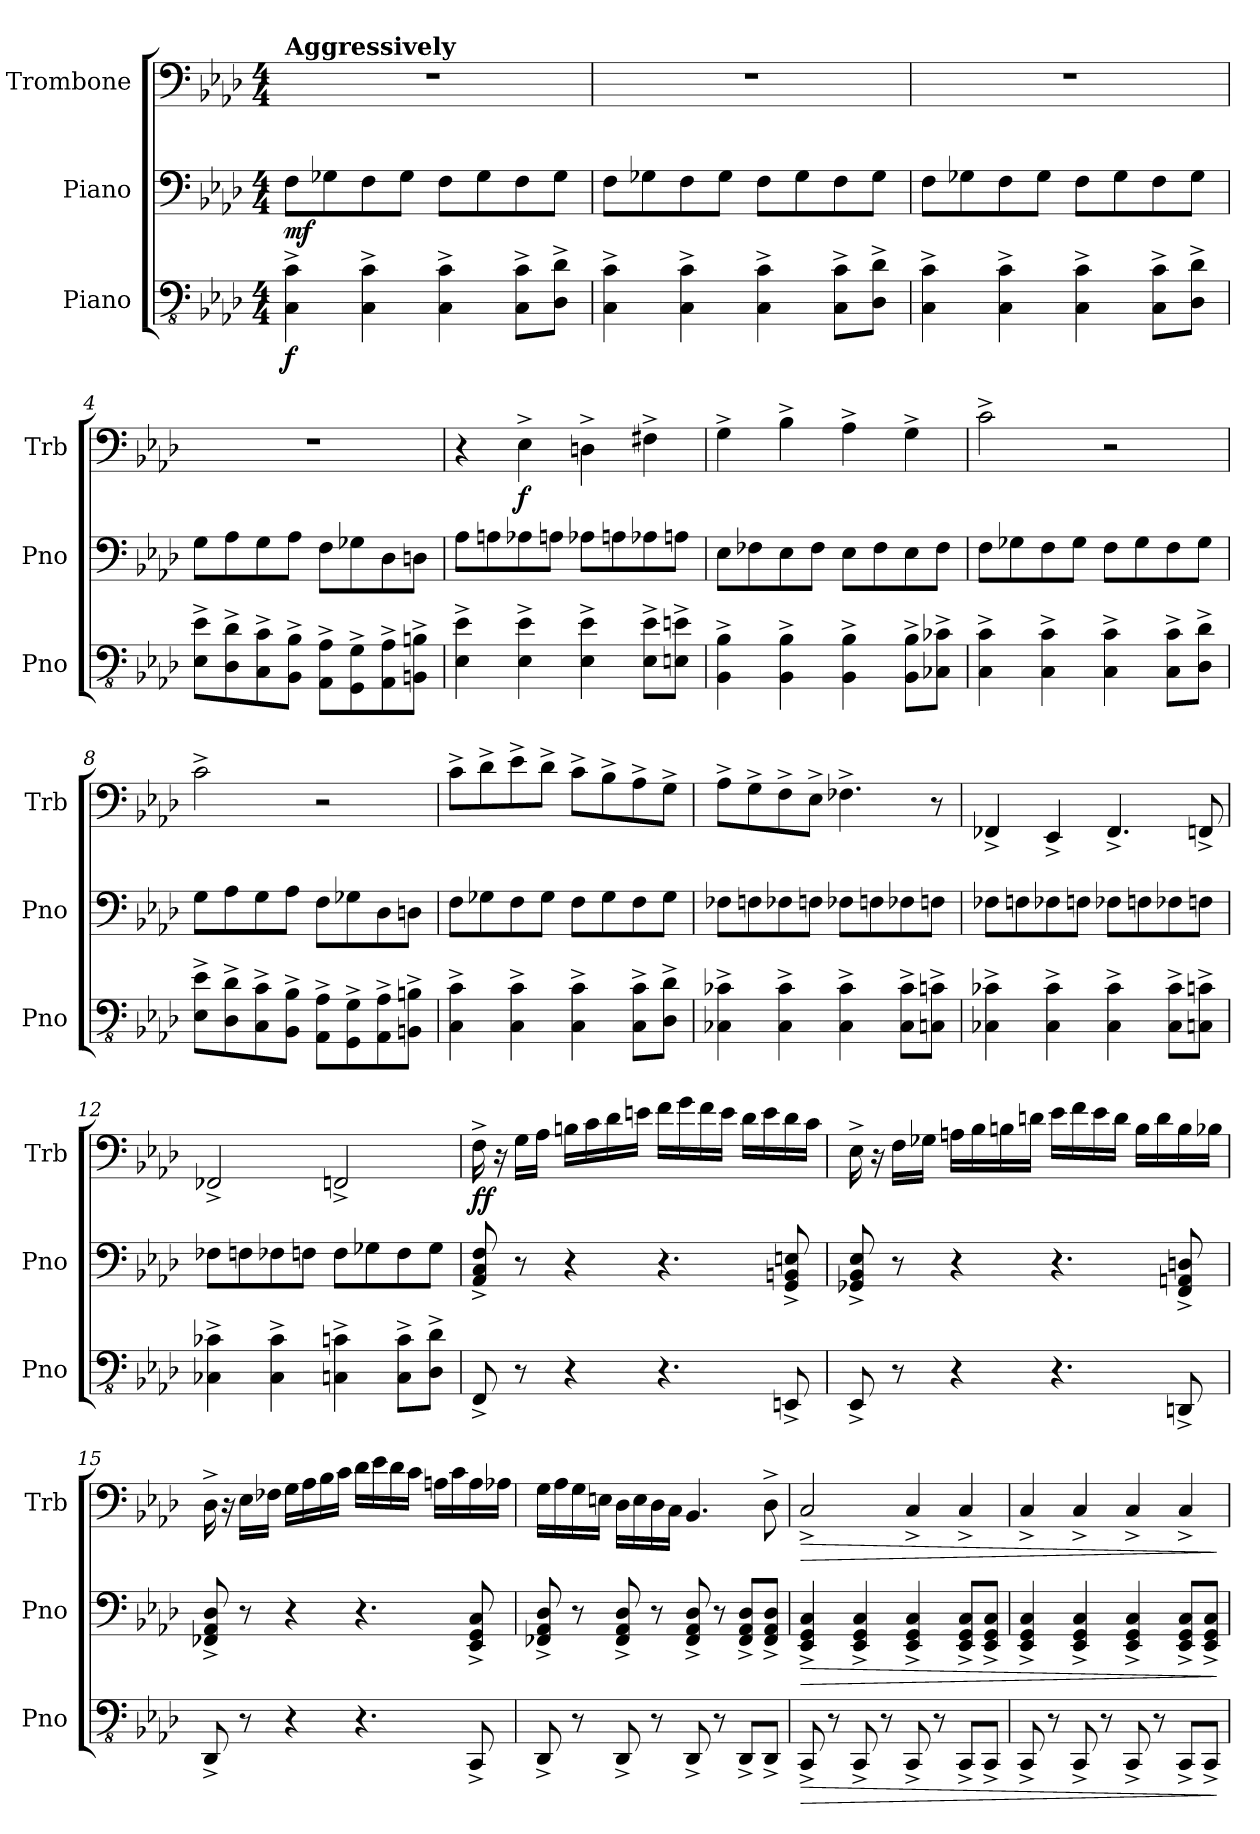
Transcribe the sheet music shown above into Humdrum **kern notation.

**kern	**dynam	**kern	**dynam	**kern	**dynam
*part3	*part3	*part2	*part2	*part1	*part1
*staff3	*staff3	*staff2	*staff2	*staff1	*staff1
*I"Piano	*	*I"Piano	*	*I"Trombone	*
*I'Pno	*	*I'Pno	*	*I'Trb	*
*clefFv4	*	*clefF4	*	*clefF4	*
*k[b-e-a-d-]	*	*k[b-e-a-d-]	*	*k[b-e-a-d-]	*
*M4/4	*	*M4/4	*	*M4/4	*
*MM120	*	*MM120	*	*MM120	*
=1	=1	=1	=1	=1	=1
!	!	!	!	!LO:TX:a:B:t=Aggressively	!
!	!LO:DY:b	!	!LO:DY:b	!	!
4CC\^ 4C\^	f	8F\L	mf	1r	.
.	.	8G-X\	.	.	.
4CC\^ 4C\^	.	8F\	.	.	.
.	.	8G-\J	.	.	.
4CC\^ 4C\^	.	8F\L	.	.	.
.	.	8G-\	.	.	.
8CC\^ 8C\^L	.	8F\	.	.	.
8DD-\^ 8D-\^J	.	8G-\J	.	.	.
=2	=2	=2	=2	=2	=2
4CC\^ 4C\^	.	8F\L	.	1r	.
.	.	8G-X\	.	.	.
4CC\^ 4C\^	.	8F\	.	.	.
.	.	8G-\J	.	.	.
4CC\^ 4C\^	.	8F\L	.	.	.
.	.	8G-\	.	.	.
8CC\^ 8C\^L	.	8F\	.	.	.
8DD-\^ 8D-\^J	.	8G-\J	.	.	.
=3	=3	=3	=3	=3	=3
4CC\^ 4C\^	.	8F\L	.	1r	.
.	.	8G-X\	.	.	.
4CC\^ 4C\^	.	8F\	.	.	.
.	.	8G-\J	.	.	.
4CC\^ 4C\^	.	8F\L	.	.	.
.	.	8G-\	.	.	.
8CC\^ 8C\^L	.	8F\	.	.	.
8DD-\^ 8D-\^J	.	8G-\J	.	.	.
!!LO:LB:g=z
=4	=4	=4	=4	=4	=4
8EE-\^ 8E-\^L	.	8G\L	.	1r	.
8DD-\^ 8D-\^	.	8A-\	.	.	.
8CC\^ 8C\^	.	8G\	.	.	.
8BBB-\^ 8BB-\^J	.	8A-\J	.	.	.
8AAA-\^ 8AA-\^L	.	8F\L	.	.	.
8GGG\^ 8GG\^	.	8G-X\	.	.	.
8AAA-\^ 8AA-\^	.	8D-\	.	.	.
8BBBn\^ 8BBn\^J	.	8Dn\J	.	.	.
=5	=5	=5	=5	=5	=5
4EE-\^ 4E-\^	.	8A-\L	.	4r	.
.	.	8An\	.	.	.
!	!	!	!	!	!LO:DY:b
4EE-\^ 4E-\^	.	8A-X\	.	4E-^\	f
.	.	8An\J	.	.	.
4EE-\^ 4E-\^	.	8A-X\L	.	4Dn^\	.
.	.	8An\	.	.	.
8EE-\^ 8E-\^L	.	8A-X\	.	4F#X^\	.
8EEn\^ 8En\^J	.	8An\J	.	.	.
=6	=6	=6	=6	=6	=6
4BBB-\^ 4BB-\^	.	8E-\L	.	4G^\	.
.	.	8F-X\	.	.	.
4BBB-\^ 4BB-\^	.	8E-\	.	4B-^\	.
.	.	8F-\J	.	.	.
4BBB-\^ 4BB-\^	.	8E-\L	.	4A-^\	.
.	.	8F-\	.	.	.
8BBB-\^ 8BB-\^L	.	8E-\	.	4G^\	.
8CC-X\^ 8C-X\^J	.	8F-\J	.	.	.
=7	=7	=7	=7	=7	=7
4CC\^ 4C\^	.	8F\L	.	2c^\	.
.	.	8G-X\	.	.	.
4CC\^ 4C\^	.	8F\	.	.	.
.	.	8G-\J	.	.	.
4CC\^ 4C\^	.	8F\L	.	2r	.
.	.	8G-\	.	.	.
8CC\^ 8C\^L	.	8F\	.	.	.
8DD-\^ 8D-\^J	.	8G-\J	.	.	.
!!LO:LB:g=z
=8	=8	=8	=8	=8	=8
8EE-\^ 8E-\^L	.	8G\L	.	2c^\	.
8DD-\^ 8D-\^	.	8A-\	.	.	.
8CC\^ 8C\^	.	8G\	.	.	.
8BBB-\^ 8BB-\^J	.	8A-\J	.	.	.
8AAA-\^ 8AA-\^L	.	8F\L	.	2r	.
8GGG\^ 8GG\^	.	8G-X\	.	.	.
8AAA-\^ 8AA-\^	.	8D-\	.	.	.
8BBBn\^ 8BBn\^J	.	8Dn\J	.	.	.
=9	=9	=9	=9	=9	=9
4CC\^ 4C\^	.	8F\L	.	8c^\L	.
.	.	8G-X\	.	8d-^\	.
4CC\^ 4C\^	.	8F\	.	8e-^\	.
.	.	8G-\J	.	8d-^\J	.
4CC\^ 4C\^	.	8F\L	.	8c^\L	.
.	.	8G-\	.	8B-^\	.
8CC\^ 8C\^L	.	8F\	.	8A-^\	.
8DD-\^ 8D-\^J	.	8G-\J	.	8G^\J	.
=10	=10	=10	=10	=10	=10
4CC-X\^ 4C-X\^	.	8F-X\L	.	8A-^\L	.
.	.	8Fn\	.	8G^\	.
4CC-\^ 4C-\^	.	8F-X\	.	8F^\	.
.	.	8Fn\J	.	8E-^\J	.
4CC-\^ 4C-\^	.	8F-X\L	.	4.F-X^\	.
.	.	8Fn\	.	.	.
8CC-\^ 8C-\^L	.	8F-X\	.	.	.
8CCn\^ 8Cn\^J	.	8Fn\J	.	8r	.
!!LO:PB:g=z
=11	=11	=11	=11	=11	=11
4CC-X\^ 4C-X\^	.	8F-X\L	.	4FF-X^/	.
.	.	8Fn\	.	.	.
4CC-\^ 4C-\^	.	8F-X\	.	4EE-^/	.
.	.	8Fn\J	.	.	.
4CC-\^ 4C-\^	.	8F-X\L	.	4.FF-^/	.
.	.	8Fn\	.	.	.
8CC-\^ 8C-\^L	.	8F-X\	.	.	.
8CCn\^ 8Cn\^J	.	8Fn\J	.	8FFn^/	.
=12	=12	=12	=12	=12	=12
4CC-X\^ 4C-X\^	.	8F-X\L	.	2FF-X^/	.
.	.	8Fn\	.	.	.
4CC-\^ 4C-\^	.	8F-X\	.	.	.
.	.	8Fn\J	.	.	.
4CCn\^ 4Cn\^	.	8F\L	.	2FFn^/	.
.	.	8G-X\	.	.	.
8CC\^ 8C\^L	.	8F\	.	.	.
8DD-\^ 8D-\^J	.	8G-\J	.	.	.
!!LO:LB:g=z
=13	=13	=13	=13	=13	=13
!	!	!	!	!	!LO:DY:b
8FFF^/	.	8AA-/^ 8C/^ 8F/^	.	16F^\	ff
.	.	.	.	16r	.
8r	.	8r	.	16G\LL	.
.	.	.	.	16A-\JJ	.
4r	.	4r	.	16Bn\LL	.
.	.	.	.	16c\	.
.	.	.	.	16d-\	.
.	.	.	.	16en\JJ	.
4.r	.	4.r	.	16f\LL	.
.	.	.	.	16g\	.
.	.	.	.	16f\	.
.	.	.	.	16e\JJ	.
.	.	.	.	16d-\LL	.
.	.	.	.	16e\	.
8EEEn^/	.	8GG/^ 8BBn/^ 8En/^	.	16d-\	.
.	.	.	.	16c\JJ	.
=14	=14	=14	=14	=14	=14
8EEE-^/	.	8GG-X/^ 8BB-/^ 8E-/^	.	16E-^\	.
.	.	.	.	16r	.
8r	.	8r	.	16F\LL	.
.	.	.	.	16G-X\JJ	.
4r	.	4r	.	16An\LL	.
.	.	.	.	16B-\	.
.	.	.	.	16Bn\	.
.	.	.	.	16dn\JJ	.
4.r	.	4.r	.	16e-\LL	.
.	.	.	.	16f\	.
.	.	.	.	16e-\	.
.	.	.	.	16d\JJ	.
.	.	.	.	16B\LL	.
.	.	.	.	16d\	.
8DDDn^/	.	8FF/^ 8AAn/^ 8Dn/^	.	16B\	.
.	.	.	.	16B-X\JJ	.
!!LO:LB:g=z
=15	=15	=15	=15	=15	=15
8DDD-^/	.	8FF-X/^ 8AA-/^ 8D-/^	.	16D-^\	.
.	.	.	.	16r	.
8r	.	8r	.	16E-\LL	.
.	.	.	.	16F-X\JJ	.
4r	.	4r	.	16G\LL	.
.	.	.	.	16A-\	.
.	.	.	.	16B-\	.
.	.	.	.	16c\JJ	.
4.r	.	4.r	.	16d-\LL	.
.	.	.	.	16e-\	.
.	.	.	.	16d-\	.
.	.	.	.	16c\JJ	.
.	.	.	.	16An\LL	.
.	.	.	.	16c\	.
8CCC^/	.	8EE-/^ 8GG/^ 8C/^	.	16A\	.
.	.	.	.	16A-X\JJ	.
=16	=16	=16	=16	=16	=16
8DDD-^/	.	8FF-X/^ 8AA-/^ 8D-/^	.	16G\LL	.
.	.	.	.	16A-\	.
8r	.	8r	.	16G\	.
.	.	.	.	16En\JJ	.
8DDD-^/	.	8FF-/^ 8AA-/^ 8D-/^	.	16D-\LL	.
.	.	.	.	16E\	.
8r	.	8r	.	16D-\	.
.	.	.	.	16C\JJ	.
8DDD-^/	.	8FF-/^ 8AA-/^ 8D-/^	.	4.BB-/	.
8r	.	8r	.	.	.
8DDD-^/L	.	8FF-/^ 8AA-/^ 8D-/^L	.	.	.
8DDD-^/J	.	8FF-/^ 8AA-/^ 8D-/^J	.	8D-^\	.
=17	=17	=17	=17	=17	=17
!	!LO:HP:b	!	!LO:HP:b	!	!LO:HP:b
8CCC^/	>	4EE-/^ 4GG/^ 4C/^	>	2C^/	>
8r	.	.	.	.	.
8CCC^/	.	4EE-/^ 4GG/^ 4C/^	.	.	.
8r	.	.	.	.	.
8CCC^/	.	4EE-/^ 4GG/^ 4C/^	.	4C^/	.
8r	.	.	.	.	.
8CCC^/L	.	8EE-/^ 8GG/^ 8C/^L	.	4C^/	.
8CCC^/J	.	8EE-/^ 8GG/^ 8C/^J	.	.	.
!!LO:PB:g=z
=18	=18	=18	=18	=18	=18
8CCC^/	.	4EE-/^ 4GG/^ 4C/^	.	4C^/	.
8r	.	.	.	.	.
8CCC^/	.	4EE-/^ 4GG/^ 4C/^	.	4C^/	.
8r	.	.	.	.	.
8CCC^/	.	4EE-/^ 4GG/^ 4C/^	.	4C^/	.
8r	.	.	.	.	.
8CCC^/L	.	8EE-/^ 8GG/^ 8C/^L	.	4C^/	.
8CCC^/J	.	8EE-/^ 8GG/^ 8C/^J	.	.	.
.	]	.	]	.	]
=	=	=	=	=	=
*-	*-	*-	*-	*-	*-
